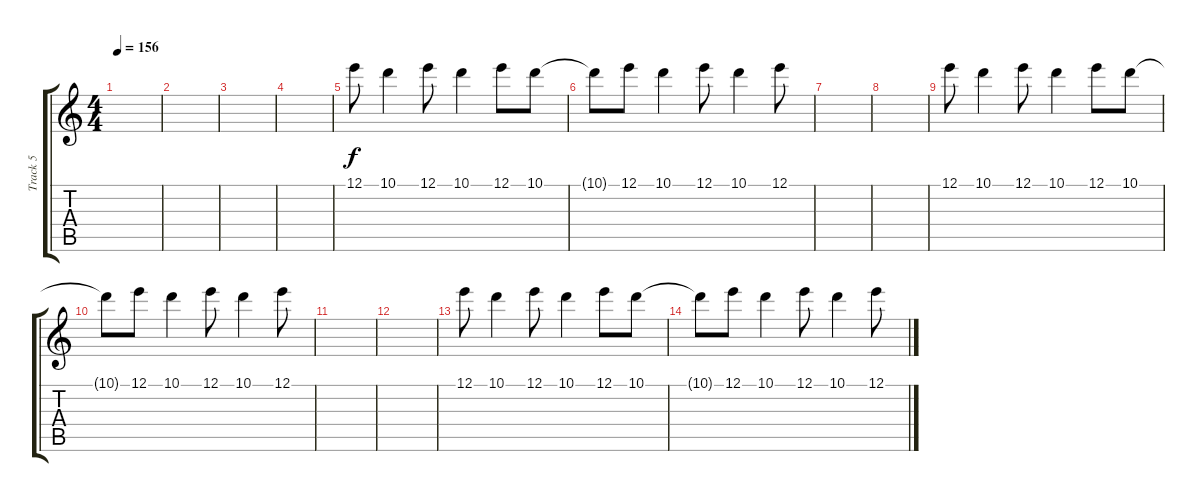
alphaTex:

\track ("Track 5" "Track 5") {instrument electricguitarclean}
\staff {score tabs}
\tuning (E4 B3 G3 D3 A2 E2) {hide}
\ts (4 4)
\tempo 156
\clef g2
\ks c
|
|
|
|
12.1.8 10.1.4 12.1.8 10.1.4 12.1.8 10.1.8 |
10.1{t}.8 12.1.8 10.1.4 12.1.8 10.1.4 12.1.8 |
|
|
12.1.8 10.1.4 12.1.8 10.1.4 12.1.8 10.1.8 |
10.1{t}.8 12.1.8 10.1.4 12.1.8 10.1.4 12.1.8 |
|
|
12.1.8 10.1.4 12.1.8 10.1.4 12.1.8 10.1.8 |
10.1{t}.8 12.1.8 10.1.4 12.1.8 10.1.4 12.1.8
